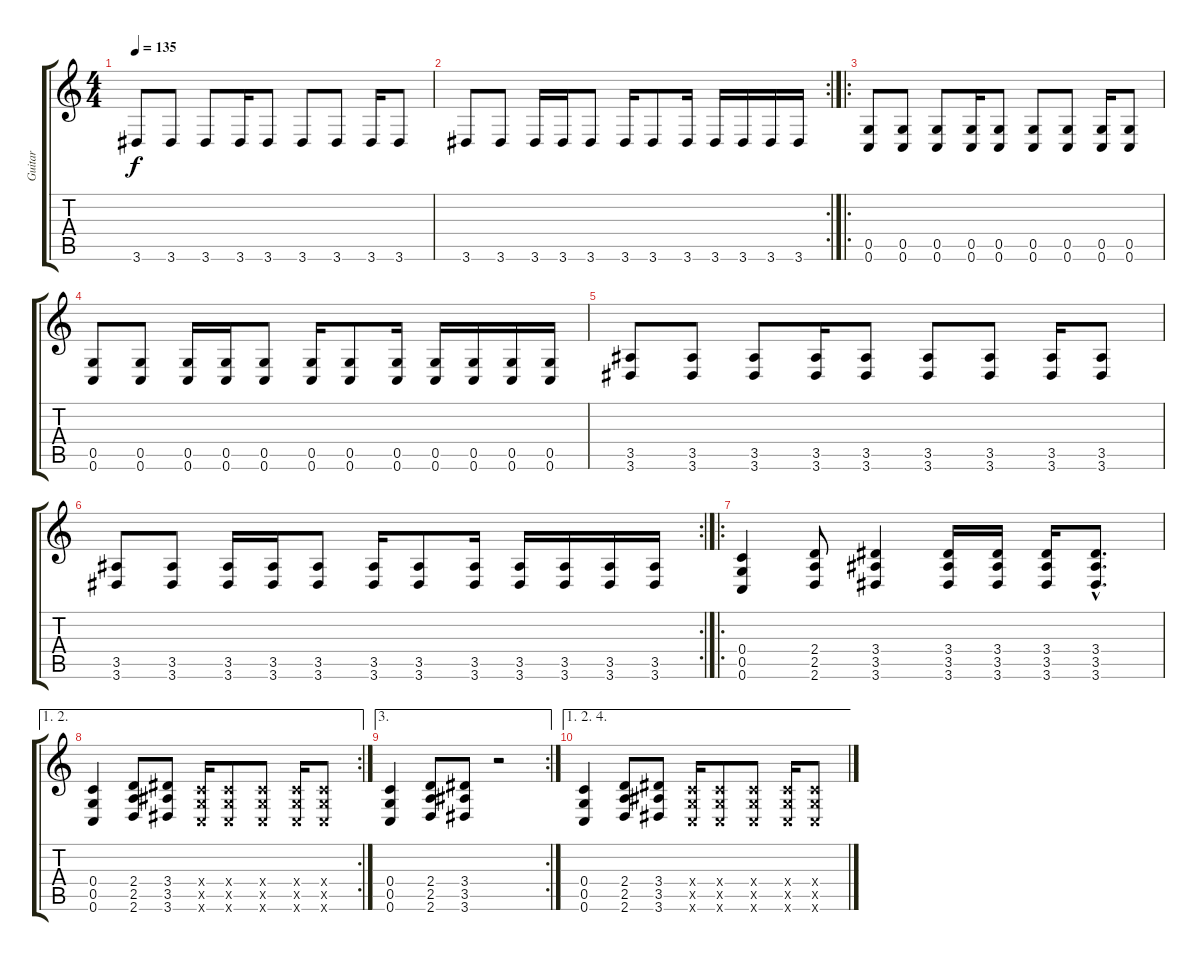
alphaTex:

\track ("Guitar" "Guitar") {instrument acousticguitarnylon}
\staff {score tabs}
\tuning (D4 A3 F3 C3 G2 C2) {hide}
\ts (4 4)
\tempo 135
\clef g2
\ks c
3.6.8{dy f} 3.6.8 3.6.8 3.6.16 3.6.8 3.6.8 3.6.8 3.6.16 3.6.8 |
\rc 2
3.6.8 3.6.8 3.6.16 3.6.16 3.6.8 3.6.16 3.6.8 3.6.16 3.6.16 3.6.16 3.6.16 3.6.16 |
\ro
(0.5 0.6).8 (0.5 0.6).8 (0.5 0.6).8 (0.5 0.6).16 (0.5 0.6).8 (0.5 0.6).8 (0.5 0.6).8 (0.5 0.6).16 (0.5 0.6).8 |
(0.5 0.6).8 (0.5 0.6).8 (0.5 0.6).16 (0.5 0.6).16 (0.5 0.6).8 (0.5 0.6).16 (0.5 0.6).8 (0.5 0.6).16 (0.5 0.6).16 (0.5 0.6).16 (0.5 0.6).16 (0.5 0.6).16 |
(3.5 3.6).8 (3.5 3.6).8 (3.5 3.6).8 (3.5 3.6).16 (3.5 3.6).8 (3.5 3.6).8 (3.5 3.6).8 (3.5 3.6).16 (3.5 3.6).8 |
\rc 2
(3.5 3.6).8 (3.5 3.6).8 (3.5 3.6).16 (3.5 3.6).16 (3.5 3.6).8 (3.5 3.6).16 (3.5 3.6).8 (3.5 3.6).16 (3.5 3.6).16 (3.5 3.6).16 (3.5 3.6).16 (3.5 3.6).16 |
\ro
(0.4 0.5 0.6).4 (2.4 2.5 2.6).8 (3.4 3.5 3.6).4 (3.4 3.5 3.6).16 (3.4 3.5 3.6).16 (3.4 3.5 3.6).16 (3.4{hac} 3.5{hac} 3.6{hac}).8{d} |
\ae (1 2)
\rc 2
(0.4 0.5 0.6).4 (2.4 2.5 2.6).8 (3.4 3.5 3.6).8 (0.4{x} 0.5{x} 0.6{x}).16 (0.4{x} 0.5{x} 0.6{x}).8 (0.4{x} 0.5{x} 0.6{x}).8 (0.4{x} 0.5{x} 0.6{x}).16 (0.4{x} 0.5{x} 0.6{x}).8 |
\ae 3
\rc 2
(0.4 0.5 0.6).4 (2.4 2.5 2.6).8 (3.4 3.5 3.6).8 r.2 |
\ae (1 2 4)
(0.4 0.5 0.6).4 (2.4 2.5 2.6).8 (3.4 3.5 3.6).8 (0.4{x} 0.5{x} 0.6{x}).16 (0.4{x} 0.5{x} 0.6{x}).8 (0.4{x} 0.5{x} 0.6{x}).8 (0.4{x} 0.5{x} 0.6{x}).16 (0.4{x} 0.5{x} 0.6{x}).8
